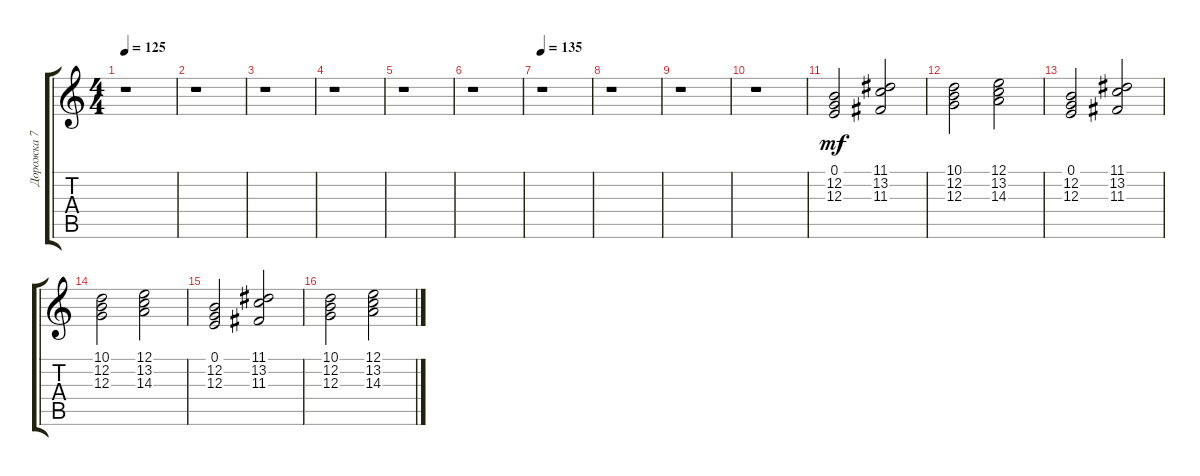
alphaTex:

\track ("Дорожка 7" "Дорожка 7") {instrument choiraahs}
\staff {score tabs}
\tuning (E4 B3 G3 D3 A2 E2) {hide}
\ts (4 4)
\tempo 125
\clef g2
\ks c
r.1{dy f} |
r.1 |
r.1 |
r.1 |
r.1 |
r.1 |
\tempo 135
r.1 |
r.1 |
r.1 |
r.1 |
(0.1 12.2 12.3).2{dy mf} (11.1 13.2 11.3).2 |
(10.1 12.2 12.3).2 (12.1 13.2 14.3).2 |
(0.1 12.2 12.3).2 (11.1 13.2 11.3).2 |
(10.1 12.2 12.3).2 (12.1 13.2 14.3).2 |
(0.1 12.2 12.3).2 (11.1 13.2 11.3).2 |
(10.1 12.2 12.3).2 (12.1 13.2 14.3).2
